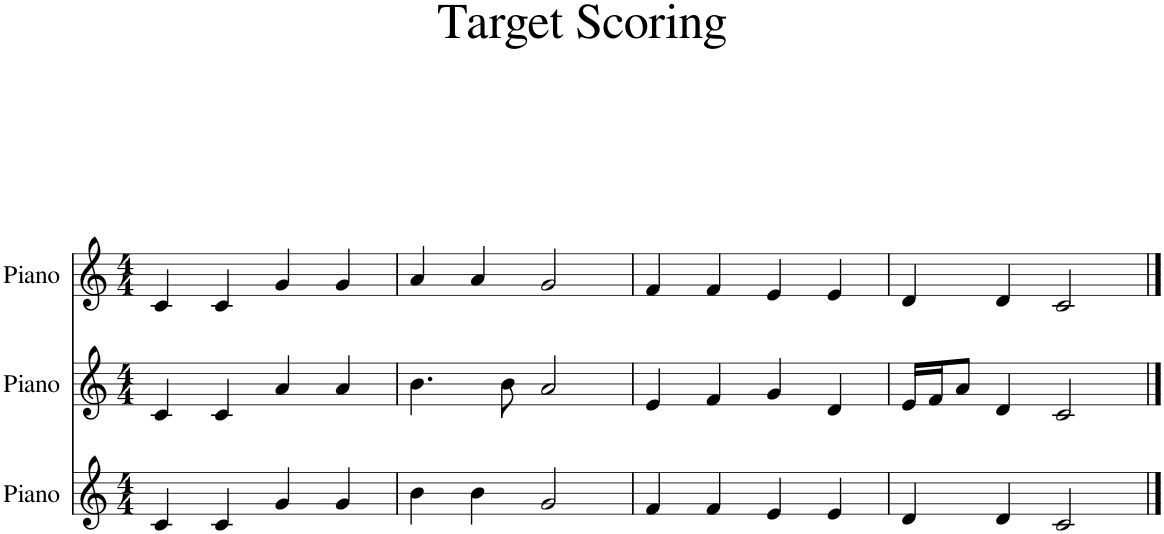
**kern	**kern	**kern
*part3	*part2	*part1
*staff3	*staff2	*staff1
*I"Piano	*I"Piano	*I"Piano
*I'Pno.	*I'Pno.	*I'Pno.
*clefG2	*clefG2	*clefG2
*k[]	*k[]	*k[]
*M4/4	*M4/4	*M4/4
=1	=1	=1
4c/	4c/	4c/
4c/	4c/	4c/
4g/	4a/	4g/
4g/	4a/	4g/
=2	=2	=2
4b\	4.b\	4a/
4b\	.	4a/
.	8b\	.
2g/	2a/	2g/
=3	=3	=3
4f/	4e/	4f/
4f/	4f/	4f/
4e/	4g/	4e/
4e/	4d/	4e/
=4	=4	=4
4d/	16e/LL	4d/
.	16f/J	.
.	8a/J	.
4d/	4d/	4d/
2c/	2c/	2c/
==	==	==
*-	*-	*-
